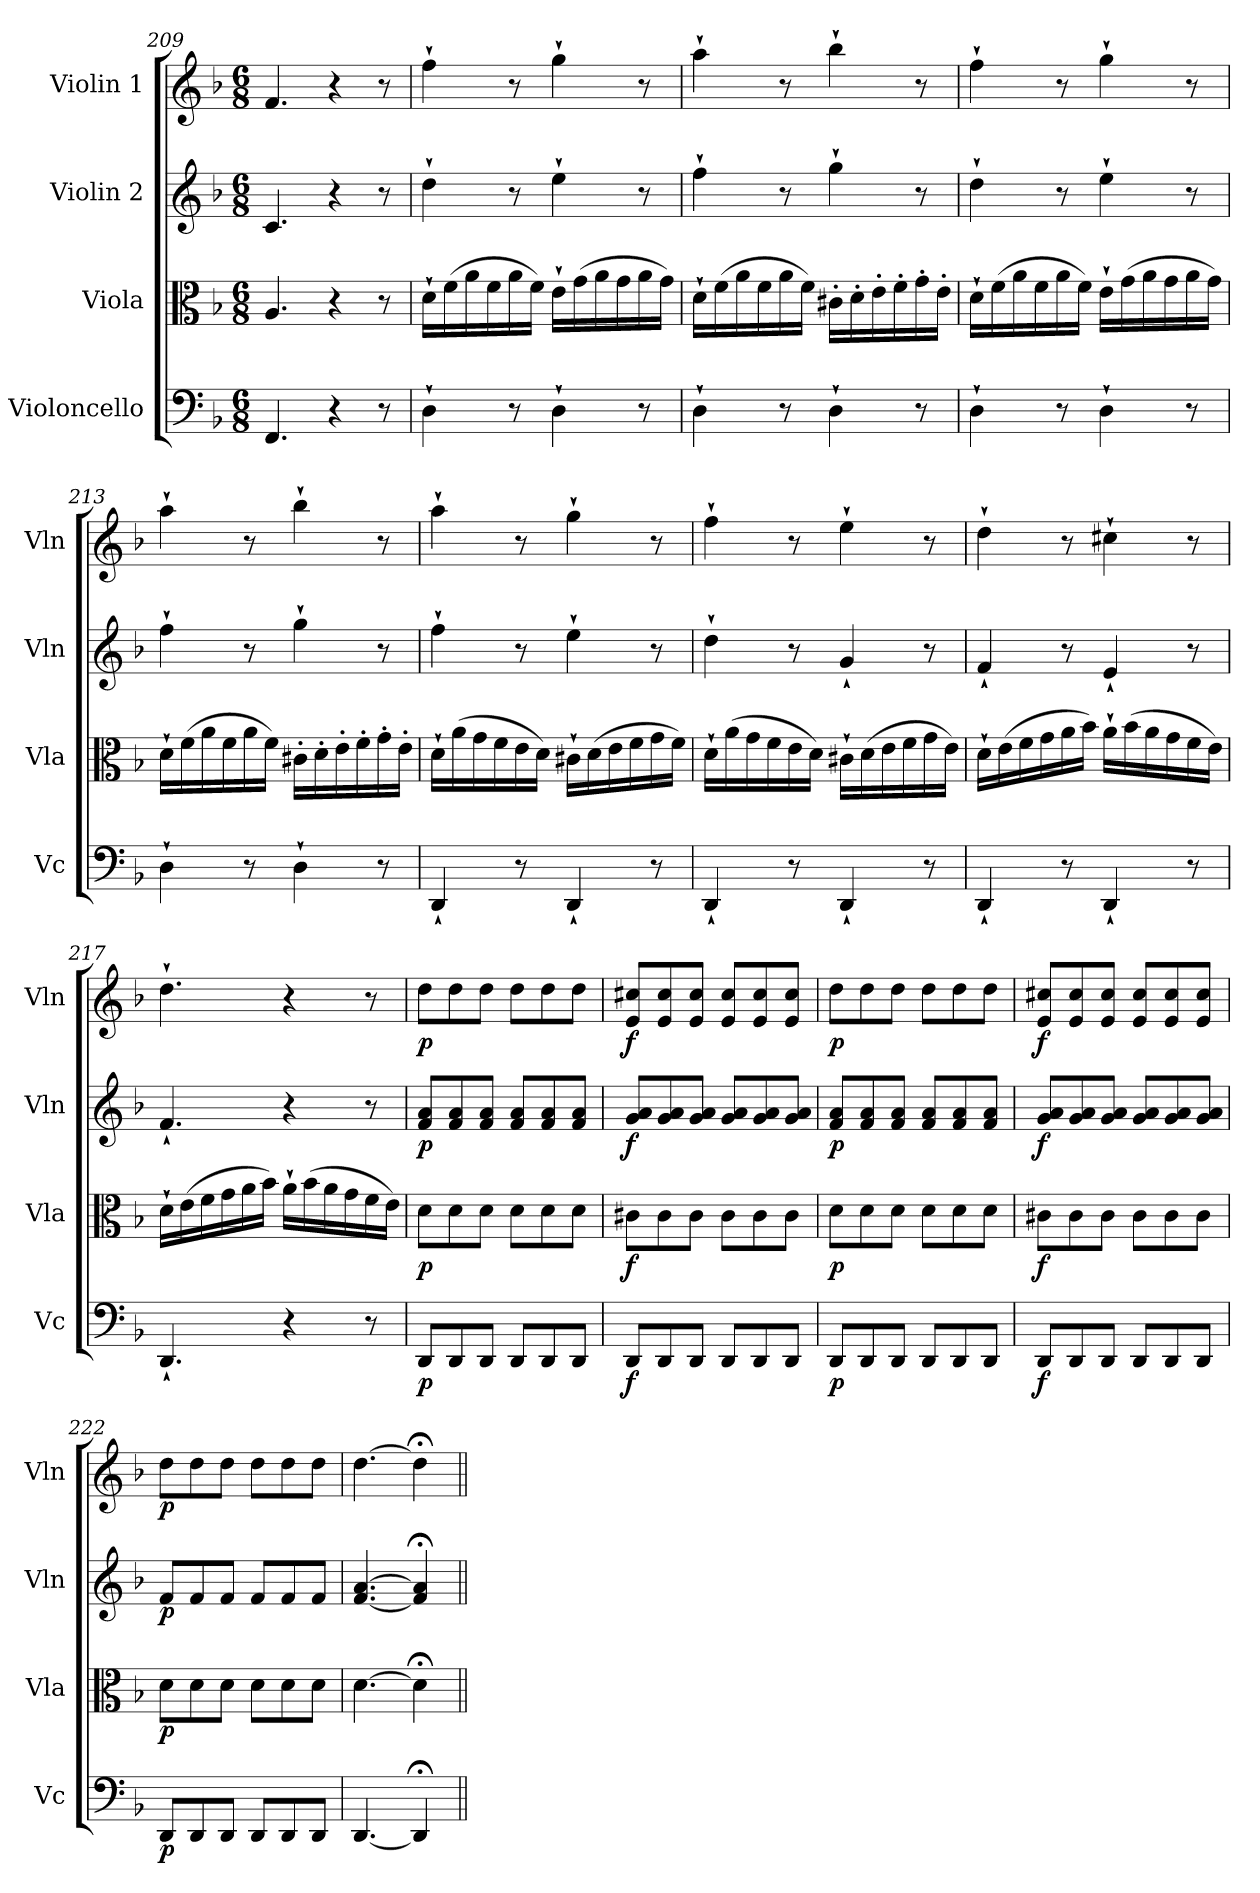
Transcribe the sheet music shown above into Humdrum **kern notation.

**kern	**dynam	**kern	**dynam	**kern	**dynam	**kern	**dynam
*part4	*part4	*part3	*part3	*part2	*part2	*part1	*part1
*staff4	*staff4	*staff3	*staff3	*staff2	*staff2	*staff1	*staff1
*I"Violoncello	*	*I"Viola	*	*I"Violin 2	*	*I"Violin 1	*
*I'Vc	*	*I'Vla	*	*I'Vln	*	*I'Vln	*
*clefF4	*	*clefC3	*	*clefG2	*	*clefG2	*
*k[b-]	*	*k[b-]	*	*k[b-]	*	*k[b-]	*
*M6/8	*	*M6/8	*	*M6/8	*	*M6/8	*
=209	=209	=209	=209	=209	=209	=209	=209
4.FF/	.	4.A/	.	4.c/	.	4.f/	.
4r	.	4r	.	4r	.	4r	.
8r	.	8r	.	8r	.	8r	.
!!LO:LB:g=z
=210	=210	=210	=210	=210	=210	=210	=210
4D`\	.	16d`\LL	.	4dd`\	.	4ff`\	.
.	.	(>16f\	.	.	.	.	.
.	.	16a\	.	.	.	.	.
.	.	16f\	.	.	.	.	.
8r	.	16a\	.	8r	.	8r	.
.	.	16f\JJ)	.	.	.	.	.
4D`\	.	16e`\LL	.	4ee`\	.	4gg`\	.
.	.	(>16g\	.	.	.	.	.
.	.	16a\	.	.	.	.	.
.	.	16g\	.	.	.	.	.
8r	.	16a\	.	8r	.	8r	.
.	.	16g\JJ)	.	.	.	.	.
=211	=211	=211	=211	=211	=211	=211	=211
4D`\	.	16d`\LL	.	4ff`\	.	4aa`\	.
.	.	(>16f\	.	.	.	.	.
.	.	16a\	.	.	.	.	.
.	.	16f\	.	.	.	.	.
8r	.	16a\	.	8r	.	8r	.
.	.	16f\JJ)	.	.	.	.	.
4D`\	.	16c#X'\LL	.	4gg`\	.	4bb-`\	.
.	.	16d'\	.	.	.	.	.
.	.	16e'\	.	.	.	.	.
.	.	16f'\	.	.	.	.	.
8r	.	16g'\	.	8r	.	8r	.
.	.	16e'\JJ	.	.	.	.	.
=212	=212	=212	=212	=212	=212	=212	=212
4D`\	.	16d`\LL	.	4dd`\	.	4ff`\	.
.	.	(>16f\	.	.	.	.	.
.	.	16a\	.	.	.	.	.
.	.	16f\	.	.	.	.	.
8r	.	16a\	.	8r	.	8r	.
.	.	16f\JJ)	.	.	.	.	.
4D`\	.	16e`\LL	.	4ee`\	.	4gg`\	.
.	.	(>16g\	.	.	.	.	.
.	.	16a\	.	.	.	.	.
.	.	16g\	.	.	.	.	.
8r	.	16a\	.	8r	.	8r	.
.	.	16g\JJ)	.	.	.	.	.
=213	=213	=213	=213	=213	=213	=213	=213
4D`\	.	16d`\LL	.	4ff`\	.	4aa`\	.
.	.	(>16f\	.	.	.	.	.
.	.	16a\	.	.	.	.	.
.	.	16f\	.	.	.	.	.
8r	.	16a\	.	8r	.	8r	.
.	.	16f\JJ)	.	.	.	.	.
4D`\	.	16c#X'\LL	.	4gg`\	.	4bb-`\	.
.	.	16d'\	.	.	.	.	.
.	.	16e'\	.	.	.	.	.
.	.	16f'\	.	.	.	.	.
8r	.	16g'\	.	8r	.	8r	.
.	.	16e'\JJ	.	.	.	.	.
=214	=214	=214	=214	=214	=214	=214	=214
4DD`/	.	16d`\LL	.	4ff`\	.	4aa`\	.
.	.	(>16a\	.	.	.	.	.
.	.	16g\	.	.	.	.	.
.	.	16f\	.	.	.	.	.
8r	.	16e\	.	8r	.	8r	.
.	.	16d\JJ)	.	.	.	.	.
4DD`/	.	16c#X`\LL	.	4ee`\	.	4gg`\	.
.	.	(>16d\	.	.	.	.	.
.	.	16e\	.	.	.	.	.
.	.	16f\	.	.	.	.	.
8r	.	16g\	.	8r	.	8r	.
.	.	16f\JJ)	.	.	.	.	.
=215	=215	=215	=215	=215	=215	=215	=215
4DD`/	.	16d`\LL	.	4dd`\	.	4ff`\	.
.	.	(>16a\	.	.	.	.	.
.	.	16g\	.	.	.	.	.
.	.	16f\	.	.	.	.	.
8r	.	16e\	.	8r	.	8r	.
.	.	16d\JJ)	.	.	.	.	.
4DD`/	.	16c#X`\LL	.	4g`/	.	4ee`\	.
.	.	(>16d\	.	.	.	.	.
.	.	16e\	.	.	.	.	.
.	.	16f\	.	.	.	.	.
8r	.	16g\	.	8r	.	8r	.
.	.	16e\JJ)	.	.	.	.	.
!!LO:LB:g=z
=216	=216	=216	=216	=216	=216	=216	=216
4DD`/	.	16d`\LL	.	4f`/	.	4dd`\	.
.	.	(>16e\	.	.	.	.	.
.	.	16f\	.	.	.	.	.
.	.	16g\	.	.	.	.	.
8r	.	16a\	.	8r	.	8r	.
.	.	16b-\JJ)	.	.	.	.	.
4DD`/	.	16a`\LL	.	4e`/	.	4cc#X`\	.
.	.	(>16b-\	.	.	.	.	.
.	.	16a\	.	.	.	.	.
.	.	16g\	.	.	.	.	.
8r	.	16f\	.	8r	.	8r	.
.	.	16e\JJ)	.	.	.	.	.
=217	=217	=217	=217	=217	=217	=217	=217
4.DD`/	.	16d`\LL	.	4.f`/	.	4.dd`\	.
.	.	(>16e\	.	.	.	.	.
.	.	16f\	.	.	.	.	.
.	.	16g\	.	.	.	.	.
.	.	16a\	.	.	.	.	.
.	.	16b-\JJ)	.	.	.	.	.
4r	.	16a`\LL	.	4r	.	4r	.
.	.	(>16b-\	.	.	.	.	.
.	.	16a\	.	.	.	.	.
.	.	16g\	.	.	.	.	.
8r	.	16f\	.	8r	.	8r	.
.	.	16e\JJ)	.	.	.	.	.
=218	=218	=218	=218	=218	=218	=218	=218
!	!LO:DY:b	!	!LO:DY:b	!	!LO:DY:b	!	!LO:DY:b
8DD/L	p	8d\L	p	8f/ 8a/L	p	8dd\L	p
8DD/	.	8d\	.	8f/ 8a/	.	8dd\	.
8DD/J	.	8d\J	.	8f/ 8a/J	.	8dd\J	.
8DD/L	.	8d\L	.	8f/ 8a/L	.	8dd\L	.
8DD/	.	8d\	.	8f/ 8a/	.	8dd\	.
8DD/J	.	8d\J	.	8f/ 8a/J	.	8dd\J	.
=219	=219	=219	=219	=219	=219	=219	=219
!	!LO:DY:b	!	!LO:DY:b	!	!LO:DY:b	!	!LO:DY:b
8DD/L	f	8c#X\L	f	8g/ 8a/L	f	8e/ 8cc#X/L	f
8DD/	.	8c#\	.	8g/ 8a/	.	8e/ 8cc#/	.
8DD/J	.	8c#\J	.	8g/ 8a/J	.	8e/ 8cc#/J	.
8DD/L	.	8c#\L	.	8g/ 8a/L	.	8e/ 8cc#/L	.
8DD/	.	8c#\	.	8g/ 8a/	.	8e/ 8cc#/	.
8DD/J	.	8c#\J	.	8g/ 8a/J	.	8e/ 8cc#/J	.
=220	=220	=220	=220	=220	=220	=220	=220
!	!LO:DY:b	!	!LO:DY:b	!	!LO:DY:b	!	!LO:DY:b
8DD/L	p	8d\L	p	8f/ 8a/L	p	8dd\L	p
8DD/	.	8d\	.	8f/ 8a/	.	8dd\	.
8DD/J	.	8d\J	.	8f/ 8a/J	.	8dd\J	.
8DD/L	.	8d\L	.	8f/ 8a/L	.	8dd\L	.
8DD/	.	8d\	.	8f/ 8a/	.	8dd\	.
8DD/J	.	8d\J	.	8f/ 8a/J	.	8dd\J	.
=221	=221	=221	=221	=221	=221	=221	=221
!	!LO:DY:b	!	!LO:DY:b	!	!LO:DY:b	!	!LO:DY:b
8DD/L	f	8c#X\L	f	8g/ 8a/L	f	8e/ 8cc#X/L	f
8DD/	.	8c#\	.	8g/ 8a/	.	8e/ 8cc#/	.
8DD/J	.	8c#\J	.	8g/ 8a/J	.	8e/ 8cc#/J	.
8DD/L	.	8c#\L	.	8g/ 8a/L	.	8e/ 8cc#/L	.
8DD/	.	8c#\	.	8g/ 8a/	.	8e/ 8cc#/	.
8DD/J	.	8c#\J	.	8g/ 8a/J	.	8e/ 8cc#/J	.
=222	=222	=222	=222	=222	=222	=222	=222
!	!LO:DY:b	!	!LO:DY:b	!	!LO:DY:b	!	!LO:DY:b
8DD/L	p	8d\L	p	8f/L	p	8dd\L	p
8DD/	.	8d\	.	8f/	.	8dd\	.
8DD/J	.	8d\J	.	8f/J	.	8dd\J	.
8DD/L	.	8d\L	.	8f/L	.	8dd\L	.
8DD/	.	8d\	.	8f/	.	8dd\	.
8DD/J	.	8d\J	.	8f/J	.	8dd\J	.
=222X3	=222X3	=222X3	=222X3	=222X3	=222X3	=222X3	=222X3
[4.DD/	.	[4.d\	.	[4.f/ [4.a/	.	[4.dd\	.
4DD;</]	.	4d;<\]	.	4f/];< 4a/];<	.	4dd;<\]	.
=||	=||	=||	=||	=||	=||	=||	=||
*-	*-	*-	*-	*-	*-	*-	*-
